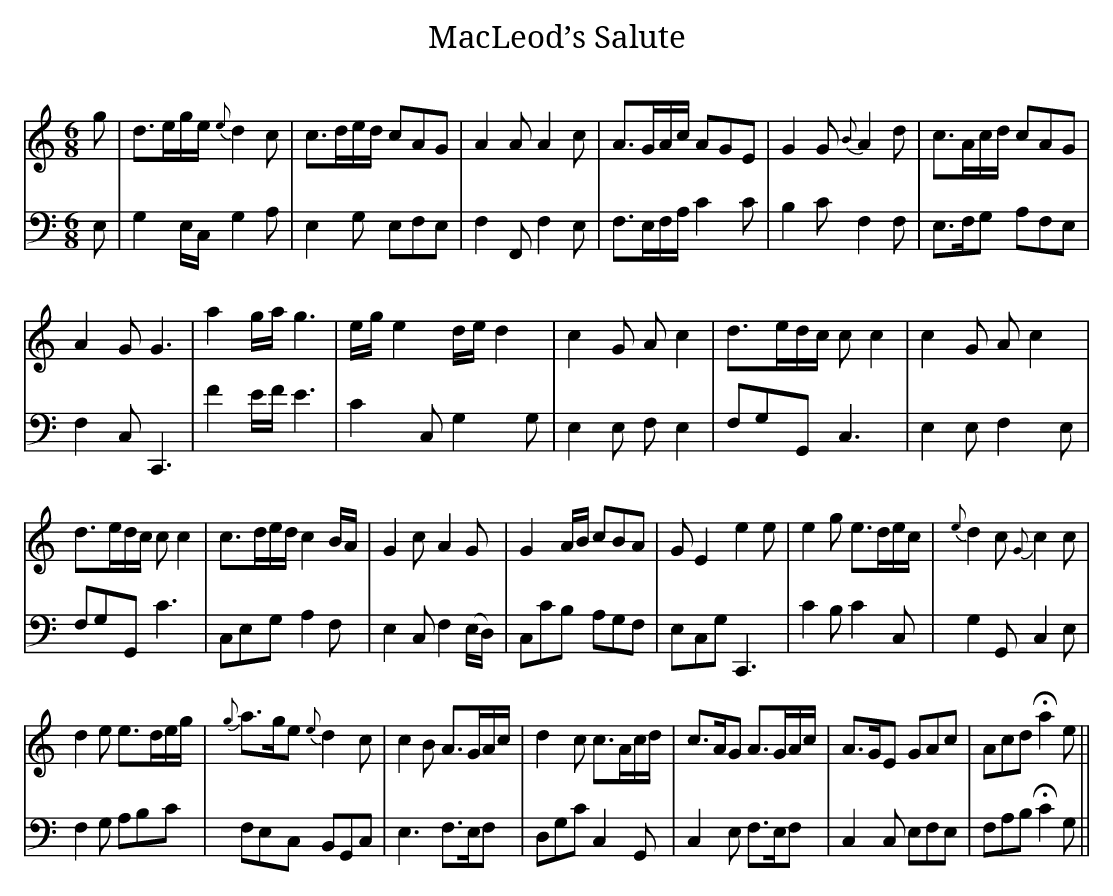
X:1
T:MacLeod’s Salute
M:6/8
L:1/8
Q:”Slow”
K:C
V:1
g|d>eg/e/ {e}d2c|c>de/d/ cAG|A2A A2c|A>GA/c/ AGE|G2G {B}A2d|c>Ac/d/ cAG|
A2G G3|a2 g/a/ g3|e/g/ e2 d/e/ d2|c2G Ac2|d>ed/c/ cc2|c2G Ac2|
d>ed/c/ c c2|c>de/d/ c2 B/A/|G2c A2G|G2A/B/ cBA|GE2e2e|e2g e>de/c/|{e}d2c {G}c2c|
d2e e>de/g/|{g}a>ge {e}d2c|c2B A>GA/c/|d2c c>Ac/d/|c>AG A>GA/c/|A>GE GAc|Acd !fermata!a2e||
V:2 clef = bass
E,|G,2E,/C,/ G,2A,|E,2G, E,F,E,|F,2F,,F,2E,|F,>E,F,/A,/ C2C|B,2C F,2F,|E,>F,G, A,F,E,|
F,2C, C,,3|F2E/F/ E3|C2C, G,2G,|E,2E, F,E,2|F,G,G,, C,3|E,2E, F,2E,|
F,G,G,, C3|C,E,G, A,2F,|E,2C, F,2 (E,/D,/)|C,CB, A,G,F,|E,C,G, C,,3|C2B, C2C,|G,2G,, C,2E,|
F,2G, A,B,C|F,E,C, B,,G,,C,|E,3 F,>E,F,|D,G,C C,2G,,|C,2E, F,>E,F,|C,2C, E,F,E,|F,A,B, !fermata!C2G,||
